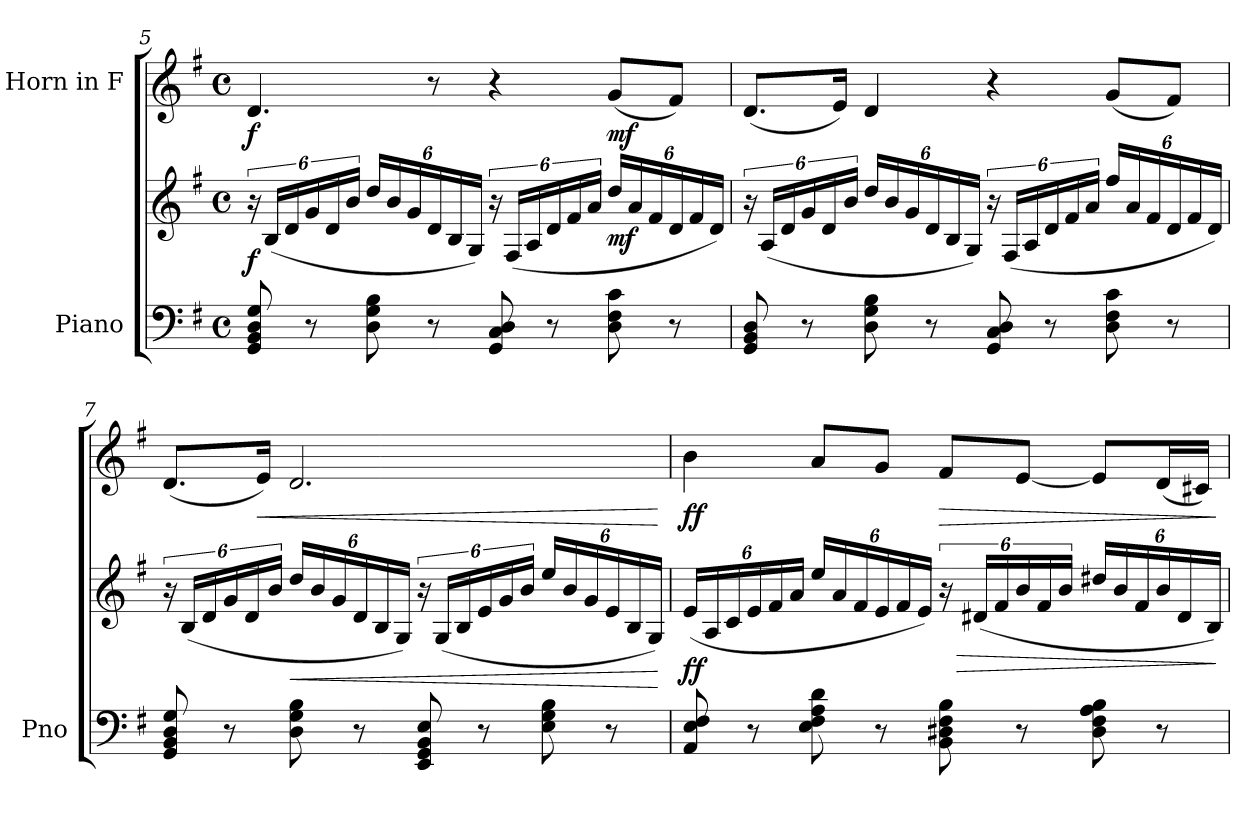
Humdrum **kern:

**kern	**kern	**dynam	**kern	**dynam
*part2	*part2	*part2	*part1	*part1
*staff3	*staff2	*staff2/3	*staff1	*staff1
*I"Piano	*	*	*I"Horn in F	*
*I'Pno	*	*	*	*
!!LO:LB:g=z
*clefF4	*clefG2	*	*clefG2	*
*	*	*	*ITrd4c7	*
*k[f#]	*k[f#]	*	*k[]	*
*M4/4	*M4/4	*	*M4/4	*
*met(c)	*met(c)	*	*met(c)	*
=5	=5	=5	=5	=5
!	!	!LO:DY:b	!	!LO:DY:b
8GG/ 8BB/ 8D/ 8G/	24r	f	4.G/	f
.	(<24B/LL	.	.	.
.	24d/	.	.	.
*	*Xbrackettup	*	*	*
8r	24g/	.	.	.
.	24d/	.	.	.
.	24b/JJ	.	.	.
8D\ 8G\ 8B\	24dd/LL	.	.	.
.	24b/	.	.	.
.	24g/	.	.	.
8r	24d/	.	8r	.
.	24B/	.	.	.
.	24G/JJ)	.	.	.
*	*brackettup	*	*	*
8GG/ 8C/ 8D/	24r	.	4r	.
.	(<24F#/LL	.	.	.
.	24A/	.	.	.
*	*Xbrackettup	*	*	*
8r	24d/	.	.	.
.	24f#/	.	.	.
.	24a/JJ	.	.	.
!	!	!LO:DY:b	!	!LO:DY:b
8D\ 8F#\ 8c\	24dd/LL	mf	(<8c/L	mf
.	24a/	.	.	.
.	24f#/	.	.	.
8r	24d/	.	8B/J)	.
.	24f#/	.	.	.
.	24d/JJ)	.	.	.
=6	=6	=6	=6	=6
*	*brackettup	*	*	*
8GG/ 8BB/ 8D/	24r	.	(<8.G/L	.
.	(<24A/LL	.	.	.
.	24d/	.	.	.
*	*Xbrackettup	*	*	*
8r	24g/	.	.	.
.	24d/	.	.	.
.	.	.	16A/Jk)	.
.	24b/JJ	.	.	.
8D\ 8G\ 8B\	24dd/LL	.	4G/	.
.	24b/	.	.	.
.	24g/	.	.	.
8r	24d/	.	.	.
.	24B/	.	.	.
.	24G/JJ)	.	.	.
*	*brackettup	*	*	*
8GG/ 8C/ 8D/	24r	.	4r	.
.	(<24F#/LL	.	.	.
.	24A/	.	.	.
*	*Xbrackettup	*	*	*
8r	24d/	.	.	.
.	24f#/	.	.	.
.	24a/JJ	.	.	.
8D\ 8F#\ 8c\	24ff#/LL	.	(<8c/L	.
.	24a/	.	.	.
.	24f#/	.	.	.
8r	24d/	.	8B/J)	.
.	24f#/	.	.	.
.	24d/JJ)	.	.	.
!!LO:PB:g=z
=7	=7	=7	=7	=7
*	*brackettup	*	*	*
8GG/ 8BB/ 8D/ 8G/	24r	.	(<8.G/L	.
.	(<24B/LL	.	.	.
.	24d/	.	.	.
*	*Xbrackettup	*	*	*
8r	24g/	.	.	.
.	24d/	.	.	.
!	!	!	!	!LO:HP:b
.	.	.	16A/Jk)	<
.	24b/JJ	.	.	.
!	!	!LO:HP:b	!	!
8D\ 8G\ 8B\	24dd/LL	<	2.G/	.
.	24b/	.	.	.
.	24g/	.	.	.
8r	24d/	.	.	.
.	24B/	.	.	.
.	24G/JJ)	.	.	.
*	*brackettup	*	*	*
8EE/ 8GG/ 8BB/ 8E/	24r	.	.	.
.	(<24G/LL	.	.	.
.	24B/	.	.	.
*	*Xbrackettup	*	*	*
8r	24e/	.	.	.
.	24g/	.	.	.
.	24b/JJ	.	.	.
8E\ 8G\ 8B\	24ee/LL	.	.	.
.	24b/	.	.	.
.	24g/	.	.	.
8r	24e/	.	.	.
.	24B/	.	.	.
.	24G/JJ)	.	.	.
.	.	[	.	[
=8	=8	=8	=8	=8
!	!	!LO:DY:a=2	!	!LO:DY:b
8AA/ 8E/ 8F#/	(<24e/LL	ff	4e\	ff
.	24A/	.	.	.
.	24c/	.	.	.
8r	24e/	.	.	.
.	24f#/	.	.	.
.	24a/JJ	.	.	.
8E\ 8F#\ 8A\ 8d\	24ee/LL	.	8d/L	.
.	24a/	.	.	.
.	24f#/	.	.	.
8r	24e/	.	8c/J	.
.	24f#/	.	.	.
.	24e/JJ)	.	.	.
*	*brackettup	*	*	*
!	!	!	!	!LO:HP:b
8BB\ 8D#X\ 8F#\ 8B\	24r	.	8B/L	>
!	!	!LO:HP:b	!	!
.	(<24d#X/LL	>	.	.
.	24f#/	.	.	.
*	*Xbrackettup	*	*	*
8r	24b/	.	[8A/J	.
.	24f#/	.	.	.
.	24b/JJ	.	.	.
8D#\ 8F#\ 8A\ 8B\	24dd#X/LL	.	8A/L]	.
.	24b/	.	.	.
.	24f#/	.	.	.
8r	24b/	.	(<16G/L	.
.	24d#/	.	.	.
.	.	.	16F#X/JJ)	.
.	24B/JJ)	.	.	.
.	.	]	.	]
=	=	=	=	=
*-	*-	*-	*-	*-
